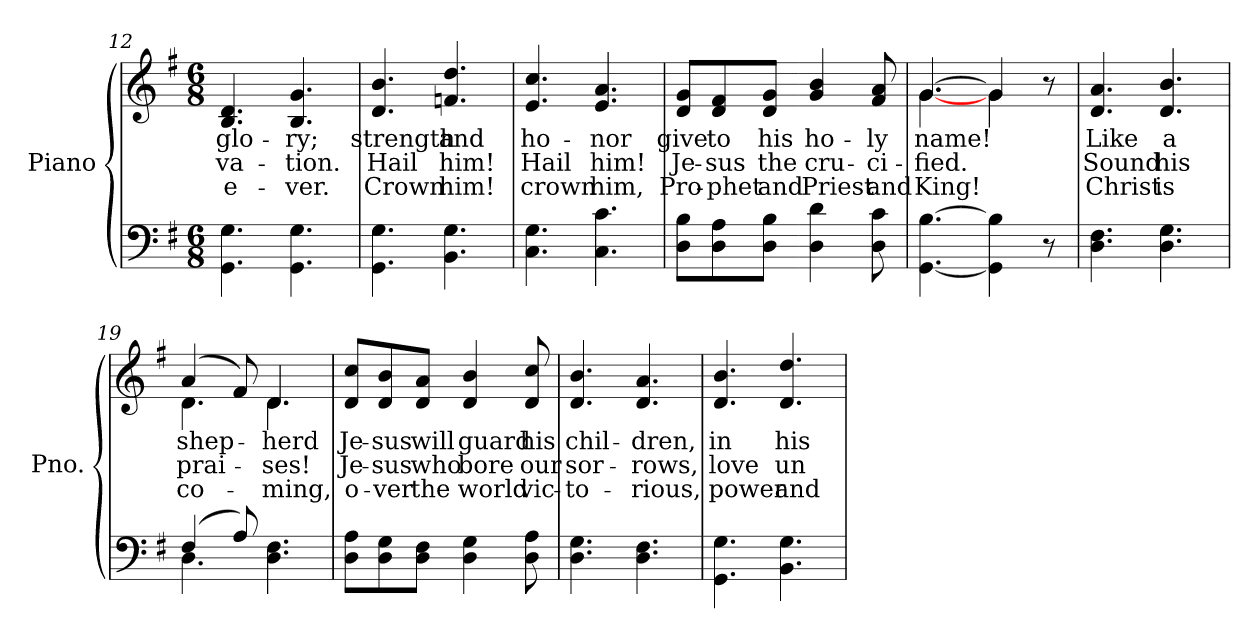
**kern	**kern	**text	**text	**text
*part2	*part1	*part1	*part1	*part1
*staff2	*staff1	*staff1	*staff1	*staff1
*I"Piano	*I"Piano	*	*	*
*I'Pno.	*I'Pno.	*	*	*
*clefF4	*clefG2	*	*	*
*k[f#]	*k[f#]	*	*	*
*G:	*G:	*	*	*
*M6/8	*M6/8	*	*	*
=12	=12	=12	=12	=12
!	!	!LO:LY:b:color=#000000	!LO:LY:b:color=#000000	!LO:LY:b:color=#000000
4.GGi\ 4.Gi	4.Bi/ 4.di	glo-	-va-	e-
!	!	!LO:LY:b:color=#000000	!LO:LY:b:color=#000000	!LO:LY:b:color=#000000
4.GGi\ 4.Gi	4.Bi/ 4.gi	-ry;	-tion.	-ver.
!!LO:LB:g=z
=13	=13	=13	=13	=13
!	!	!LO:LY:b:color=#000000	!LO:LY:b:color=#000000	!LO:LY:b:color=#000000
4.GGi\ 4.Gi	4.di/ 4.bi	strength	Hail	Crown
!	!	!LO:LY:b:color=#000000	!LO:LY:b:color=#000000	!LO:LY:b:color=#000000
4.BBi\ 4.Gi	4.fni/ 4.ddi	and	him!	him!
=14	=14	=14	=14	=14
!	!	!LO:LY:b:color=#000000	!LO:LY:b:color=#000000	!LO:LY:b:color=#000000
4.Ci\ 4.Gi	4.ei/ 4.cci	ho-	Hail	crown
!	!	!LO:LY:b:color=#000000	!LO:LY:b:color=#000000	!LO:LY:b:color=#000000
4.Ci\ 4.ci	4.ei/ 4.ai	-nor	him!	him,
=15	=15	=15	=15	=15
!	!	!LO:LY:b:color=#000000	!LO:LY:b:color=#000000	!LO:LY:b:color=#000000
8Di\ 8Bi\L	8di/ 8gi/L	give	Je-	Pro-
!	!	!LO:LY:b:color=#000000	!LO:LY:b:color=#000000	!LO:LY:b:color=#000000
8Di\ 8Ai\	8di/ 8f#i/	to	-sus	-phet
!	!	!LO:LY:b:color=#000000	!LO:LY:b:color=#000000	!LO:LY:b:color=#000000
8Di\ 8Bi\J	8di/ 8gi/J	his	the	and
=16-	=16-	=16-	=16-	=16-
!	!	!LO:LY:b:color=#000000	!LO:LY:b:color=#000000	!LO:LY:b:color=#000000
4Di\ 4di	4gi/ 4bi	ho-	cru-	Priest
!	!	!LO:LY:b:color=#000000	!LO:LY:b:color=#000000	!LO:LY:b:color=#000000
8Di\ 8ci	8f#i/ 8ai	-ly	-ci-	and
=17	=17	=17	=17	=17
!	!	!LO:LY:b:color=#000000	!LO:LY:b:color=#000000	!LO:LY:b:color=#000000
*	*^	*	*	*
[4.GGi\ [4.Bi	[4.gi/	[4.gi\	name!	-fied.	King!
4GGi\] 4Bi]	4gi/]	4gi\	.	.	.
8r	8r	8ryy	.	.	.
*	*v	*v	*	*	*
!!LO:LB:g=z
=18	=18	=18	=18	=18
*	*^	*	*	*
!	!	!	!LO:LY:b:color=#000000	!LO:LY:b:color=#000000	!LO:LY:b:color=#000000
*	*v	*v	*	*	*
4.Di\ 4.F#i	4.di/ 4.ai	Like	Sound	Christ
!	!	!LO:LY:b:color=#000000	!LO:LY:b:color=#000000	!LO:LY:b:color=#000000
4.Di\ 4.Gi	4.di/ 4.bi	a	his	is
=19	=19	=19	=19	=19
*^	*	*	*	*
!	!	!	!LO:LY:b:color=#000000	!LO:LY:b:color=#000000	!LO:LY:b:color=#000000
*	*	*^	*	*	*
(4F#i/	4.Di\	(4ai/	4.di\	shep-	prai-	co-
8Ai/)	.	8f#i/)	.	.	.	.
!	!	!	!	!LO:LY:b:color=#000000	!LO:LY:b:color=#000000	!LO:LY:b:color=#000000
4.Di\ 4.F#i	4.ryy	4.di/	4.di\	-herd	-ses!	-ming,
*v	*v	*	*	*	*	*
*	*v	*v	*	*	*
=20	=20	=20	=20	=20
*^	*^	*	*	*
!	!	!	!	!LO:LY:b:color=#000000	!LO:LY:b:color=#000000	!LO:LY:b:color=#000000
*v	*v	*	*	*	*	*
*	*v	*v	*	*	*
8Di\ 8Ai\L	8di/ 8cci/L	Je-	Je-	o-
!	!	!LO:LY:b:color=#000000	!LO:LY:b:color=#000000	!LO:LY:b:color=#000000
8Di\ 8Gi\	8di/ 8bi/	-sus	-sus	-ver
!	!	!LO:LY:b:color=#000000	!LO:LY:b:color=#000000	!LO:LY:b:color=#000000
8Di\ 8F#i\J	8di/ 8ai/J	will	who	the
!	!	!LO:LY:b:color=#000000	!LO:LY:b:color=#000000	!LO:LY:b:color=#000000
4Di\ 4Gi	4di/ 4bi	guard	bore	world
!	!	!LO:LY:b:color=#000000	!LO:LY:b:color=#000000	!LO:LY:b:color=#000000
8Di\ 8Ai	8di/ 8cci	his	our	vic-
=21	=21	=21	=21	=21
!	!	!LO:LY:b:color=#000000	!LO:LY:b:color=#000000	!LO:LY:b:color=#000000
4.Di\ 4.Gi	4.di/ 4.bi	chil-	sor-	-to-
!	!	!LO:LY:b:color=#000000	!LO:LY:b:color=#000000	!LO:LY:b:color=#000000
4.Di\ 4.F#i	4.di/ 4.ai	-dren,	-rows,	-rious,
!!LO:LB:g=z
=22	=22	=22	=22	=22
!	!	!LO:LY:b:color=#000000	!LO:LY:b:color=#000000	!LO:LY:b:color=#000000
4.GGi\ 4.Gi	4.di/ 4.bi	in	love	power
!	!	!LO:LY:b:color=#000000	!LO:LY:b:color=#000000	!LO:LY:b:color=#000000
4.BBi\ 4.Gi	4.di/ 4.ddi	his	un-	and
=	=	=	=	=
*-	*-	*-	*-	*-
